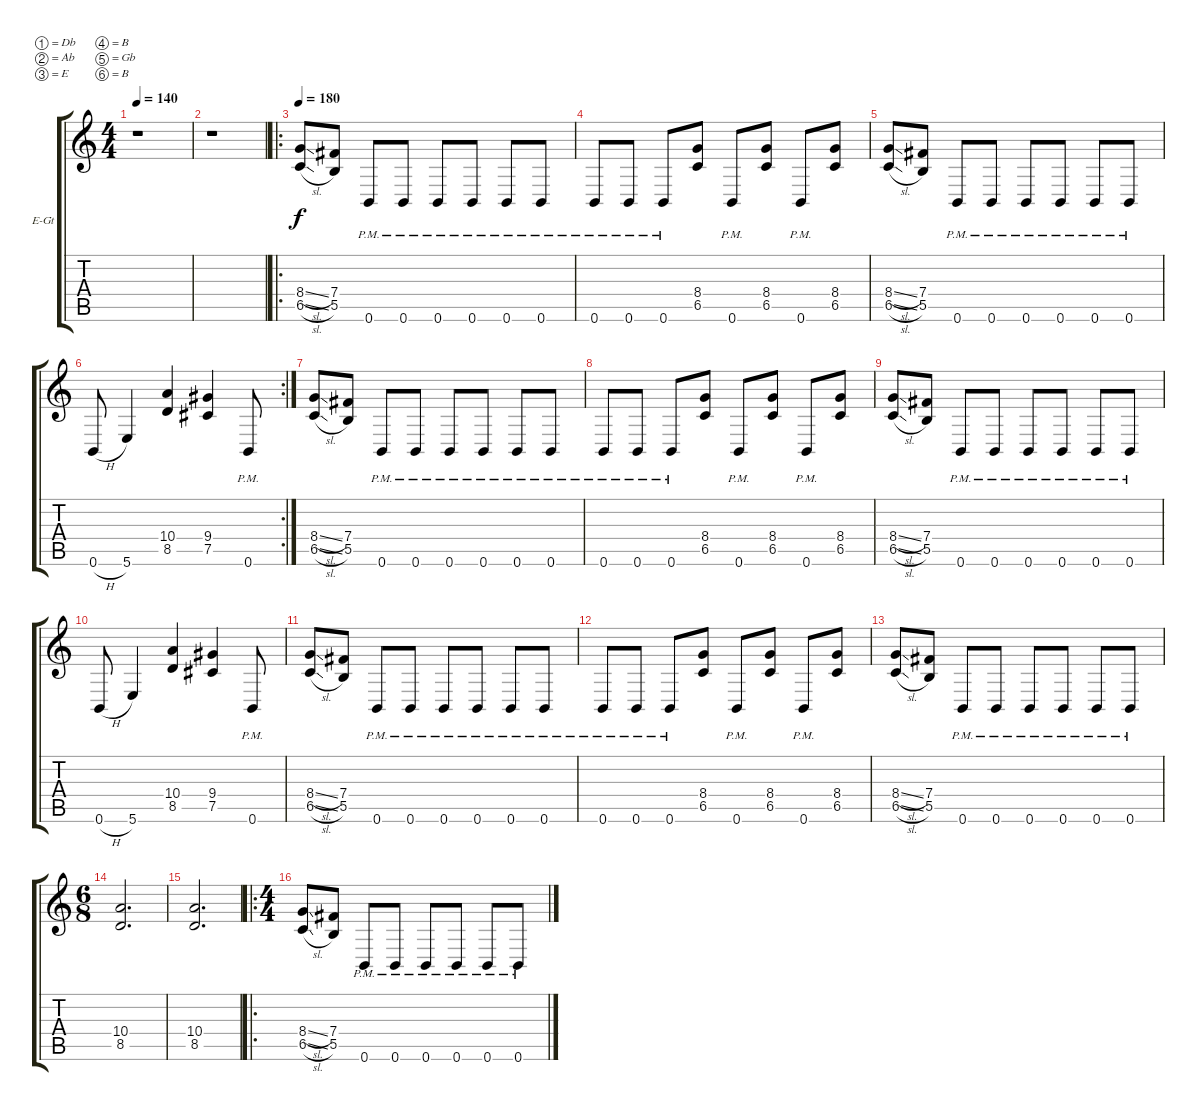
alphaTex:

\bracketExtendMode groupsimilarinstruments
\firstSystemTrackNameOrientation horizontal
\otherSystemsTrackNameOrientation horizontal
\track ("Robb Flynn" "E-Gt") {instrument distortionguitar}
\staff {score tabs}
\tuning (Db4 Ab3 E3 B2 Gb2 B1)
\ts (4 4)
\tempo 140
\clef g2
\ks c
r.1{dy f instrument distortionguitar} |
r.1 |
\ro
\tempo 180
(8.4{sl} 6.5{sl}).8 (7.4 5.5).8 0.6{pm}.8 0.6{pm}.8 0.6{pm}.8 0.6{pm}.8 0.6{pm}.8 0.6{pm}.8 |
0.6{pm}.8 0.6{pm}.8 0.6{pm}.8 (8.4 6.5).8 0.6{pm}.8 (8.4 6.5).8 0.6{pm}.8 (8.4 6.5).8 |
(8.4{sl} 6.5{sl}).8 (7.4 5.5).8 0.6{pm}.8 0.6{pm}.8 0.6{pm}.8 0.6{pm}.8 0.6{pm}.8 0.6{pm}.8 |
\rc 2
0.6{h}.8 5.6.4 (10.4 8.5).4 (9.4 7.5).4 0.6{pm}.8 |
(8.4{sl} 6.5{sl}).8 (7.4 5.5).8 0.6{pm}.8 0.6{pm}.8 0.6{pm}.8 0.6{pm}.8 0.6{pm}.8 0.6{pm}.8 |
0.6{pm}.8 0.6{pm}.8 0.6{pm}.8 (8.4 6.5).8 0.6{pm}.8 (8.4 6.5).8 0.6{pm}.8 (8.4 6.5).8 |
(8.4{sl} 6.5{sl}).8 (7.4 5.5).8 0.6{pm}.8 0.6{pm}.8 0.6{pm}.8 0.6{pm}.8 0.6{pm}.8 0.6{pm}.8 |
0.6{h}.8 5.6.4 (10.4 8.5).4 (9.4 7.5).4 0.6{pm}.8 |
(8.4{sl} 6.5{sl}).8 (7.4 5.5).8 0.6{pm}.8 0.6{pm}.8 0.6{pm}.8 0.6{pm}.8 0.6{pm}.8 0.6{pm}.8 |
0.6{pm}.8 0.6{pm}.8 0.6{pm}.8 (8.4 6.5).8 0.6{pm}.8 (8.4 6.5).8 0.6{pm}.8 (8.4 6.5).8 |
(8.4{sl} 6.5{sl}).8 (7.4 5.5).8 0.6{pm}.8 0.6{pm}.8 0.6{pm}.8 0.6{pm}.8 0.6{pm}.8 0.6{pm}.8 |
\ts (6 8)
(10.4 8.5).2{d} |
(10.4 8.5).2{d} |
\ro
\ts (4 4)
(8.4{sl} 6.5{sl}).8 (7.4 5.5).8 0.6{pm}.8 0.6{pm}.8 0.6{pm}.8 0.6{pm}.8 0.6{pm}.8 0.6{pm}.8
